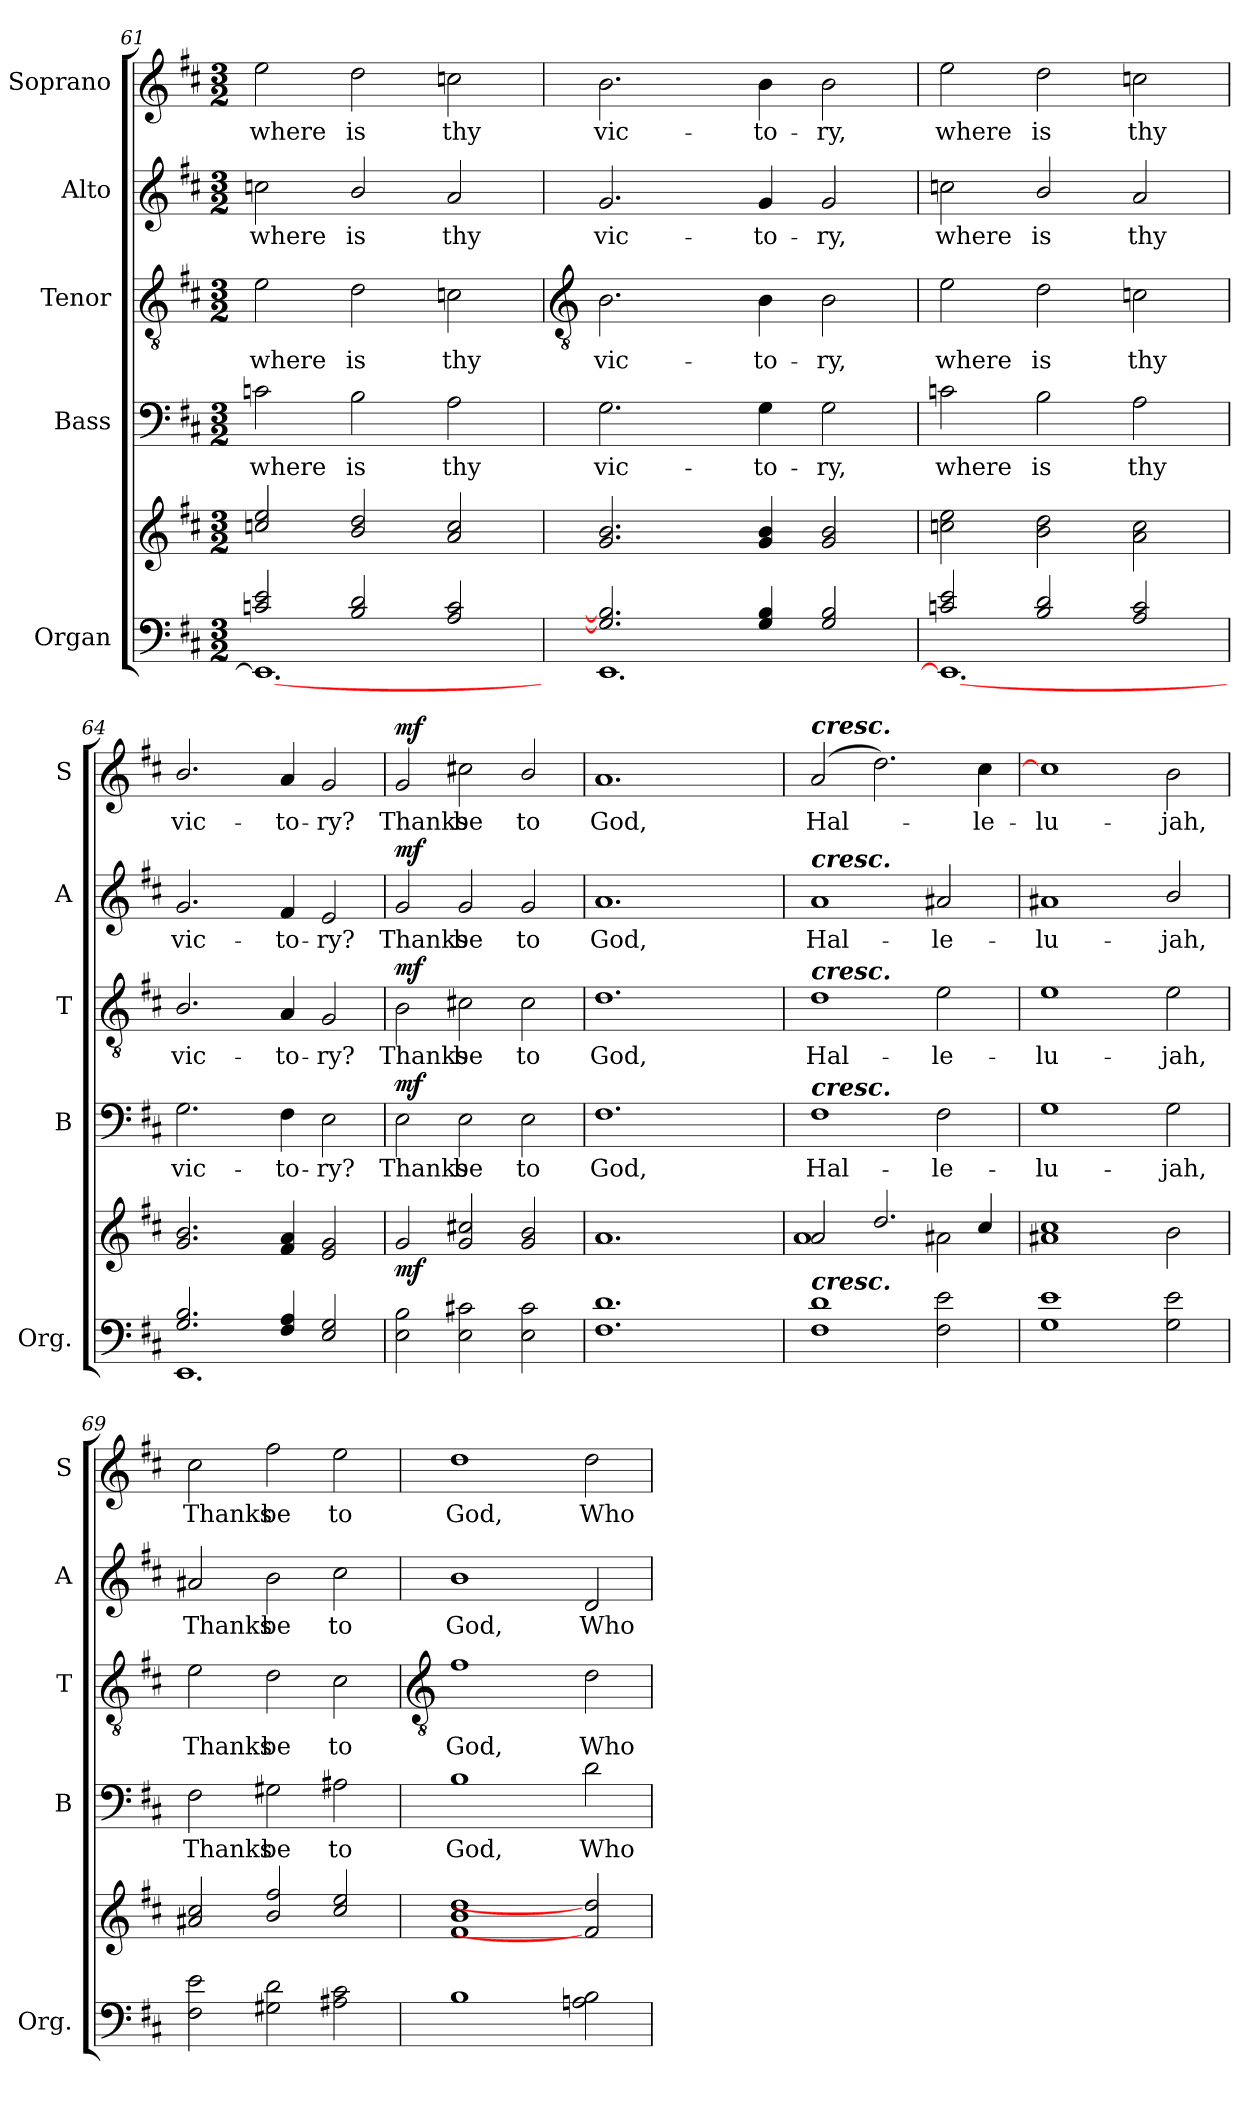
**kern	**kern	**dynam	**kern	**text	**dynam	**kern	**text	**dynam	**kern	**text	**dynam	**kern	**text	**dynam
*part5	*part5	*part5	*part4	*part4	*part4	*part3	*part3	*part3	*part2	*part2	*part2	*part1	*part1	*part1
*staff6	*staff5	*staff5/6	*staff4	*staff4	*staff4	*staff3	*staff3	*staff3	*staff2	*staff2	*staff2	*staff1	*staff1	*staff1
*I"Organ	*	*	*I"Bass	*	*	*I"Tenor	*	*	*I"Alto	*	*	*I"Soprano	*	*
*I'Org.	*	*	*I'B	*	*	*I'T	*	*	*I'A	*	*	*I'S	*	*
*clefF4	*clefG2	*	*clefF4	*	*	*clefGv2	*	*	*clefG2	*	*	*clefG2	*	*
*k[f#c#]	*k[f#c#]	*	*k[f#c#]	*	*	*k[f#c#]	*	*	*k[f#c#]	*	*	*k[f#c#]	*	*
*D:	*D:	*	*D:	*	*	*D:	*	*	*D:	*	*	*D:	*	*
*M3/2	*M3/2	*	*M3/2	*	*	*M3/2	*	*	*M3/2	*	*	*M3/2	*	*
=61	=61	=61	=61	=61	=61	=61	=61	=61	=61	=61	=61	=61	=61	=61
*^	*^	*	*	*	*	*	*	*	*	*	*	*	*	*
!	!	!	!	!	!	!LO:LY:b	!	!	!LO:LY:b	!	!	!LO:LY:b	!	!	!LO:LY:b	!
2cn/ 2e/	1.EE\_	2ccn 2ee	1.ryy	.	2cn	where	.	2e	where	.	2ccn	where	.	2ee	where	.
!	!	!	!	!	!	!LO:LY:b	!	!	!LO:LY:b	!	!	!LO:LY:b	!	!	!LO:LY:b	!
2B/ 2d/	.	2b 2dd	.	.	2B	is	.	2d	is	.	2b/	is	.	2dd	is	.
!	!	!	!	!	!	!LO:LY:b	!	!	!LO:LY:b	!	!	!LO:LY:b	!	!	!LO:LY:b	!
2A/ 2c/	.	2a 2cc	.	.	2A	thy	.	2cn	thy	.	2a	thy	.	2ccn	thy	.
!!LO:LB:g=z
=62	=62	=62	=62	=62	=62	=62	=62	=62	=62	=62	=62	=62	=62	=62	=62	=62
*	*	*	*	*	*	*	*	*clefGv2	*	*	*	*	*	*	*	*
!	!	!	!	!	!	!LO:LY:b	!	!	!LO:LY:b	!	!	!LO:LY:b	!	!	!LO:LY:b	!
2.G/] 2.B/]	1.EE\	2.g 2.b	2ryy	.	2.G	vic-	.	2.B	vic-	.	2.g	vic-	.	2.b	vic-	.
.	.	.	2ryy	.	.	.	.	.	.	.	.	.	.	.	.	.
!	!	!	!	!	!	!LO:LY:b	!	!	!LO:LY:b	!	!	!LO:LY:b	!	!	!LO:LY:b	!
4G/ 4B/	.	4g 4b	.	.	4G	-to-	.	4B	-to-	.	4g	-to-	.	4b	-to-	.
!	!	!	!	!	!	!LO:LY:b	!	!	!LO:LY:b	!	!	!LO:LY:b	!	!	!LO:LY:b	!
2G/ 2B/	.	2g 2b	2ryy	.	2G	-ry,	.	2B	-ry,	.	2g	-ry,	.	2b	-ry,	.
=63	=63	=63	=63	=63	=63	=63	=63	=63	=63	=63	=63	=63	=63	=63	=63	=63
!	!	!	!	!	!	!LO:LY:b	!	!	!LO:LY:b	!	!	!LO:LY:b	!	!	!LO:LY:b	!
2cn/ 2e/	1.EE\_	2ccn\ 2ee\	2ryy	.	2cn	where	.	2e	where	.	2ccn	where	.	2ee	where	.
!	!	!	!	!	!	!LO:LY:b	!	!	!LO:LY:b	!	!	!LO:LY:b	!	!	!LO:LY:b	!
2B/ 2d/	.	2b\ 2dd\	2ryy	.	2B	is	.	2d	is	.	2b/	is	.	2dd	is	.
!	!	!	!	!	!	!LO:LY:b	!	!	!LO:LY:b	!	!	!LO:LY:b	!	!	!LO:LY:b	!
2A/ 2c/	.	2a\ 2cc\	2ryy	.	2A	thy	.	2cn	thy	.	2a	thy	.	2ccn	thy	.
=64	=64	=64	=64	=64	=64	=64	=64	=64	=64	=64	=64	=64	=64	=64	=64	=64
!	!	!	!	!	!	!LO:LY:b	!	!	!LO:LY:b	!	!	!LO:LY:b	!	!	!LO:LY:b	!
2.G/ 2.B/	1.EE\	2.g 2.b	2ryy	.	2.G	vic-	.	2.B/	vic-	.	2.g	vic-	.	2.b/	vic-	.
.	.	.	2ryy	.	.	.	.	.	.	.	.	.	.	.	.	.
!	!	!	!	!	!	!LO:LY:b	!	!	!LO:LY:b	!	!	!LO:LY:b	!	!	!LO:LY:b	!
4F#/ 4A/	.	4f# 4a	.	.	4F#	-to-	.	4A	-to-	.	4f#	-to-	.	4a	-to-	.
!	!	!	!	!	!	!LO:LY:b	!	!	!LO:LY:b	!	!	!LO:LY:b	!	!	!LO:LY:b	!
2E/ 2G/	.	2e 2g	2ryy	.	2E	-ry?	.	2G	-ry?	.	2e	-ry?	.	2g	-ry?	.
=65	=65	=65	=65	=65	=65	=65	=65	=65	=65	=65	=65	=65	=65	=65	=65	=65
!	!	!	!	!LO:DY:b	!	!LO:LY:b	!LO:DY:b	!	!LO:LY:b	!LO:DY:b	!	!LO:LY:b	!LO:DY:b	!	!LO:LY:b	!LO:DY:b
2E\ 2B\	2ryy	2g	2ryy	mf	2E	Thanks	mf	2B	Thanks	mf	2g	Thanks	mf	2g	Thanks	mf
!	!	!	!	!	!	!LO:LY:b	!	!	!LO:LY:b	!	!	!LO:LY:b	!	!	!LO:LY:b	!
2E\ 2c#X\	2ryy	2g 2cc#X	2ryy	.	2E	be	.	2c#X	be	.	2g	be	.	2cc#X	be	.
!	!	!	!	!	!	!LO:LY:b	!	!	!LO:LY:b	!	!	!LO:LY:b	!	!	!LO:LY:b	!
2E\ 2c#\	2ryy	2g 2b	2ryy	.	2E	to	.	2c#	to	.	2g	to	.	2b/	to	.
=66	=66	=66	=66	=66	=66	=66	=66	=66	=66	=66	=66	=66	=66	=66	=66	=66
!	!	!	!	!	!	!LO:LY:b	!	!	!LO:LY:b	!	!	!LO:LY:b	!	!	!LO:LY:b	!
1.F#/ 1.d/	2ryy	1.a	2ryy	.	1.F#	God,	.	1.d	God,	.	1.a	God,	.	1.a	God,	.
.	2ryy	.	2ryy	.	.	.	.	.	.	.	.	.	.	.	.	.
.	2ryy	.	2ryy	.	.	.	.	.	.	.	.	.	.	.	.	.
=67	=67	=67	=67	=67	=67	=67	=67	=67	=67	=67	=67	=67	=67	=67	=67	=67
!	!	!	!	!	!	!	!	!	!	!	!	!	!	!LO:TX:a:Bi:t=cresc.	!	!
!	!	!	!	!	!	!	!	!	!	!	!LO:TX:a:Bi:t=cresc.	!	!	!	!	!
!	!	!	!	!	!	!	!	!LO:TX:a:Bi:t=cresc.	!	!	!	!	!	!	!	!
!	!	!	!	!	!LO:TX:a:Bi:t=cresc.	!	!	!	!	!	!	!	!	!	!	!
!LO:TX:a:Bi:t=cresc.	!	!	!	!	!	!	!	!	!	!	!	!	!	!	!	!
!	!	!	!	!	!	!LO:LY:b	!	!	!LO:LY:b	!	!	!LO:LY:b	!	!	!LO:LY:b	!
1F#/ 1d/	2ryy	2a	1a\	.	1F#	Hal-	.	1d	Hal-	.	1a	Hal-	.	(<2a	Hal-	.
.	2ryy	2.dd/	.	.	.	.	.	.	.	.	.	.	.	2.dd)	.	.
!	!	!	!	!	!	!LO:LY:b	!	!	!LO:LY:b	!	!	!LO:LY:b	!	!	!	!
2F#\ 2e\	2ryy	.	2a#X\	.	2F#	-le-	.	2e	-le-	.	2a#X	-le-	.	.	.	.
!	!	!	!	!	!	!	!	!	!	!	!	!	!	!	!LO:LY:b	!
.	.	4cc#/	.	.	.	.	.	.	.	.	.	.	.	4cc#	le-	.
=68	=68	=68	=68	=68	=68	=68	=68	=68	=68	=68	=68	=68	=68	=68	=68	=68
!	!	!	!	!	!	!LO:LY:b	!	!	!LO:LY:b	!	!	!LO:LY:b	!	!	!LO:LY:b	!
1G/ 1e/	1.ryy	1a#X 1cc#	2ryy	.	1G	-lu-	.	1e	-lu-	.	1a#X	-lu-	.	1cc#]	-lu-	.
.	.	.	2ryy	.	.	.	.	.	.	.	.	.	.	.	.	.
!	!	!	!	!	!	!LO:LY:b	!	!	!LO:LY:b	!	!	!LO:LY:b	!	!	!LO:LY:b	!
2G\ 2e\	.	2b	2ryy	.	2G	-jah,	.	2e	-jah,	.	2b/	-jah,	.	2b	-jah,	.
=69	=69	=69	=69	=69	=69	=69	=69	=69	=69	=69	=69	=69	=69	=69	=69	=69
!	!	!	!	!	!	!LO:LY:b	!	!	!LO:LY:b	!	!	!LO:LY:b	!	!	!LO:LY:b	!
2F#\ 2e\	1.ryy	2a#X 2cc#	1.ryy	.	2F#	Thanks	.	2e	Thanks	.	2a#X	Thanks	.	2cc#	Thanks	.
!	!	!	!	!	!	!LO:LY:b	!	!	!LO:LY:b	!	!	!LO:LY:b	!	!	!LO:LY:b	!
2G#X\ 2d\	.	2b 2ff#	.	.	2G#X	be	.	2d	be	.	2b	be	.	2ff#	be	.
!	!	!	!	!	!	!LO:LY:b	!	!	!LO:LY:b	!	!	!LO:LY:b	!	!	!LO:LY:b	!
2A#X\ 2c#\	.	2cc# 2ee	.	.	2A#X	to	.	2c#	to	.	2cc#	to	.	2ee	to	.
!!LO:LB:g=z
=70	=70	=70	=70	=70	=70	=70	=70	=70	=70	=70	=70	=70	=70	=70	=70	=70
*	*	*	*	*	*	*	*	*clefGv2	*	*	*	*	*	*	*	*
!	!	!	!	!	!	!LO:LY:b	!	!	!LO:LY:b	!	!	!LO:LY:b	!	!	!LO:LY:b	!
1B\	2ryy	1f# 1b 1dd	1.ryy	.	1B	God,	.	1f#	God,	.	1b	God,	.	1dd	God,	.
.	2ryy	.	.	.	.	.	.	.	.	.	.	.	.	.	.	.
!	!	!	!	!	!	!LO:LY:b	!	!	!LO:LY:b	!	!	!LO:LY:b	!	!	!LO:LY:b	!
2An\ 2B\	2ryy	2f#] 2dd]	.	.	2d	Who	.	2d	Who	.	2d	Who	.	2dd	Who	.
*v	*v	*	*	*	*	*	*	*	*	*	*	*	*	*	*	*
*	*v	*v	*	*	*	*	*	*	*	*	*	*	*	*	*
=	=	=	=	=	=	=	=	=	=	=	=	=	=	=
*-	*-	*-	*-	*-	*-	*-	*-	*-	*-	*-	*-	*-	*-	*-
